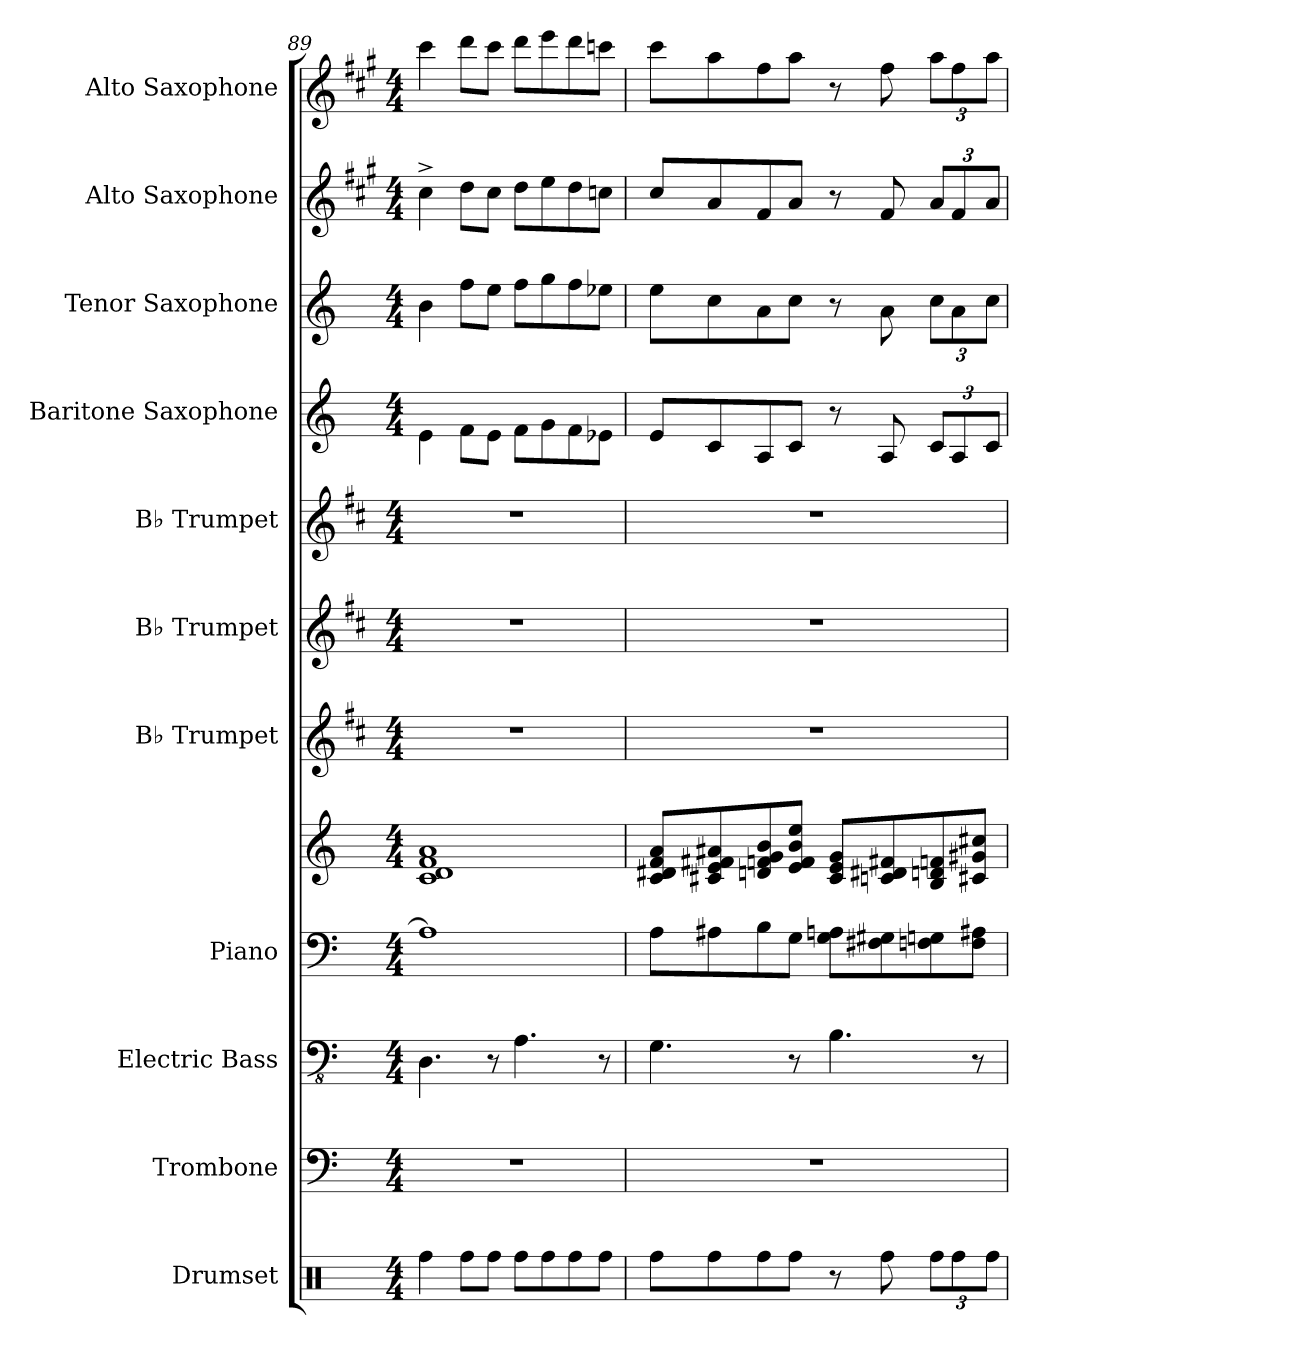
**kern	**kern	**kern	**kern	**kern	**kern	**kern	**kern	**kern	**kern	**kern	**kern
*part11	*part10	*part9	*part8	*part8	*part7	*part6	*part5	*part4	*part3	*part2	*part1
*staff12	*staff11	*staff10	*staff9	*staff8	*staff7	*staff6	*staff5	*staff4	*staff3	*staff2	*staff1
*I"Drumset	*I"Trombone	*I"Electric Bass	*I"Piano	*	*I"B♭ Trumpet	*I"B♭ Trumpet	*I"B♭ Trumpet	*I"Baritone Saxophone	*I"Tenor Saxophone	*I"Alto Saxophone	*I"Alto Saxophone
*I'Drs.	*I'Trb.	*I'El. B.	*I'Pno.	*	*I'B♭ Tpt.	*I'B♭ Tpt.	*I'B♭ Tpt.	*I'Bar. Sax.	*I'T. Sax.	*I'A. Sax.	*I'A. Sax.
*clefX	*clefF4	*clefFv4	*clefF4	*clefG2	*clefG2	*clefG2	*clefG2	*clefG2	*clefG2	*clefG2	*clefG2
*	*	*	*	*	*ITrd1c2	*ITrd1c2	*ITrd1c2	*ITrd12c21	*ITrd8c14	*ITrd5c9	*ITrd5c9
*k[]	*k[]	*k[]	*k[]	*k[]	*k[]	*k[]	*k[]	*k[]	*k[]	*k[]	*k[]
*M4/4	*M4/4	*M4/4	*M4/4	*M4/4	*M4/4	*M4/4	*M4/4	*M4/4	*M4/4	*M4/4	*M4/4
=89	=89	=89	=89	=89	=89	=89	=89	=89	=89	=89	=89
4Rff\	1r	4.DD\	1A]	1c 1d 1f 1a	1r	1r	1r	4E\	4B\	4e^\	4ee\
8Rff\L	.	.	.	.	.	.	.	8F\L	8f\L	8f\L	8ff\L
8Rff\J	.	8r	.	.	.	.	.	8E\J	8e\J	8e\J	8ee\J
8Rff\L	.	4.AA\	.	.	.	.	.	8F\L	8f\L	8f\L	8ff\L
8Rff\	.	.	.	.	.	.	.	8G\	8g\	8g\	8gg\
8Rff\	.	.	.	.	.	.	.	8F\	8f\	8f\	8ff\
8Rff\J	.	8r	.	.	.	.	.	8E-X\J	8e-X\J	8e-X\J	8ee-X\J
!!LO:PB:g=z
=90	=90	=90	=90	=90	=90	=90	=90	=90	=90	=90	=90
8Rff\L	1r	4.GG\	8A\L	8c/ 8d#X/ 8f/ 8a/L	1r	1r	1r	8E/L	8e\L	8e/L	8ee\L
8Rff\	.	.	8A#X\	8c#X/ 8e/ 8f#X/ 8a#X/	.	.	.	8C/	8c\	8c/	8cc\
8Rff\	.	.	8B\	8dn/ 8fn/ 8g/ 8b/	.	.	.	8AA/	8A\	8A/	8a\
8Rff\J	.	8r	8G\J	8e/ 8f/ 8b/ 8ee/J	.	.	.	8C/J	8c\J	8c/J	8cc\J
8r	.	4.BB\	8G\ 8An\L	8c#/ 8e/ 8g/L	.	.	.	8r	8r	8r	8r
8Rff\	.	.	8F#X\ 8G#X\	8cn/ 8d#X/ 8f#X/	.	.	.	8AA/	8A\	8A/	8a\
*Xbrackettup	*	*	*	*	*	*	*	*Xbrackettup	*Xbrackettup	*Xbrackettup	*Xbrackettup
12Rff\L	.	.	8Fn\ 8Gn\	8B/ 8dn/ 8fn/	.	.	.	12C/L	12c\L	12c/L	12cc\L
12Rff\	.	.	.	.	.	.	.	12AA/	12A\	12A/	12a\
.	.	8r	8F\ 8A#X\J	8c#X/ 8g#X/ 8cc#X/J	.	.	.	.	.	.	.
12Rff\J	.	.	.	.	.	.	.	12C/J	12c\J	12c/J	12cc\J
=	=	=	=	=	=	=	=	=	=	=	=
*-	*-	*-	*-	*-	*-	*-	*-	*-	*-	*-	*-
